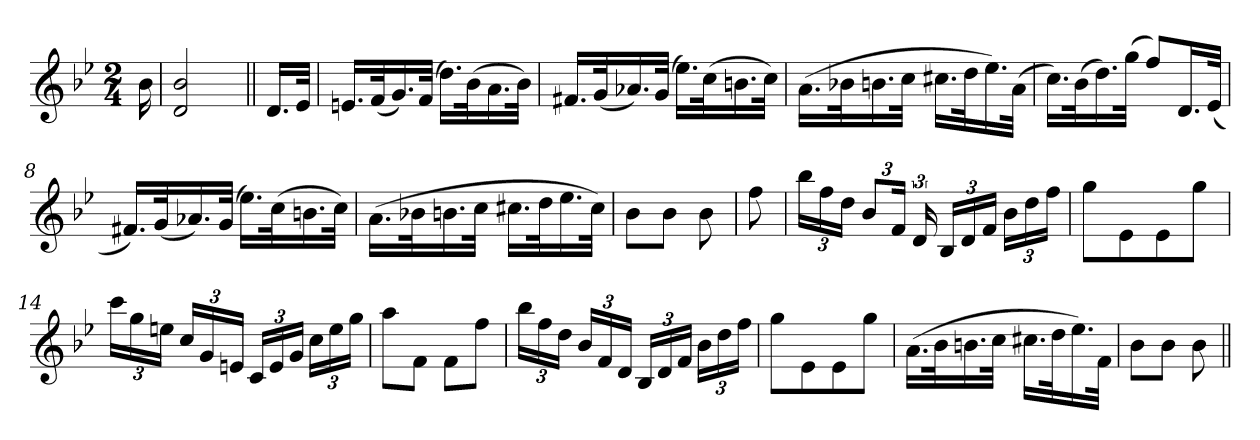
**kern
*part1
*staff1
*clefG2
*k[b-e-]
*B-:
*M2/4
=1
16b-\
=2
2d/ 2b-/
=3||
16.d/LL
32e-/JJk
=4
16.en/LL
(<32f/K
16.g/)
(>32f/JJk
16.dd\LL)
(>32b-\K
16.a\
32b-\JJk)
=5
16.f#X/LL
(<32g/K
16.a-X/)
(>32g/JJk
16.ee-\LL)
(>32cc\K
16.bn\
32cc\JJk)
=6
(>16.a\LL
32b-X\K
16.bn\
32cc\JJk
16.cc#X\LL
32dd\K
16.ee-\)
(>32a\JJk
=7
16.cc\LL)
(>32b-\K
16.dd\)
(>32gg\JJk
8ff/L)
16.d/L
(<32e-/JJk
!!LO:LB:g=z
=8
16.f#X/LL)
(<32g/K
16.a-X/)
(>32g/JJk
16.ee-\LL)
(>32cc\K
16.bn\
32cc\JJk)
=9
(>16.a\LL
32b-X\K
16.bn\
32cc\JJk
16.cc#X\LL
32dd\K
16.ee-\
32cc#\JJk)
=10
8b-\L
8b-\J
8b-\
=11
8ff\
=12
*Xbrackettup
24bb-\LL
24ff\
24dd\JJ
*brackettup
12b-/L
24f/Jk
24d/
*Xbrackettup
24B-/LL
24d/
24f/JJ
24b-\LL
24dd\
24ff\JJ
!LO:N:vis=256
192ryy
=13
8gg\L
8e-\
8e-\
8gg\J
!!LO:LB:g=z
=14
24ccc\LL
24gg\
24een\JJ
24cc/LL
24g/
24en/JJ
24c/LL
24e/
24g/JJ
24cc\LL
24ee\
24gg\JJ
=15
8aa\L
8f\J
8f\L
8ff\J
=16
24bb-\LL
24ff\
24dd\JJ
24b-/LL
24f/
24d/JJ
24B-/LL
24d/
24f/JJ
24b-\LL
24dd\
24ff\JJ
=17
8gg\L
8e-\
8e-\
8gg\J
=18
(>16.a\LL
32b-\K
16.bn\
32cc\JJk
16.cc#X\LL
32dd\K
16.ee-\)
32f\JJk
=19
8b-\L
8b-\J
8b-\
=||
*-
